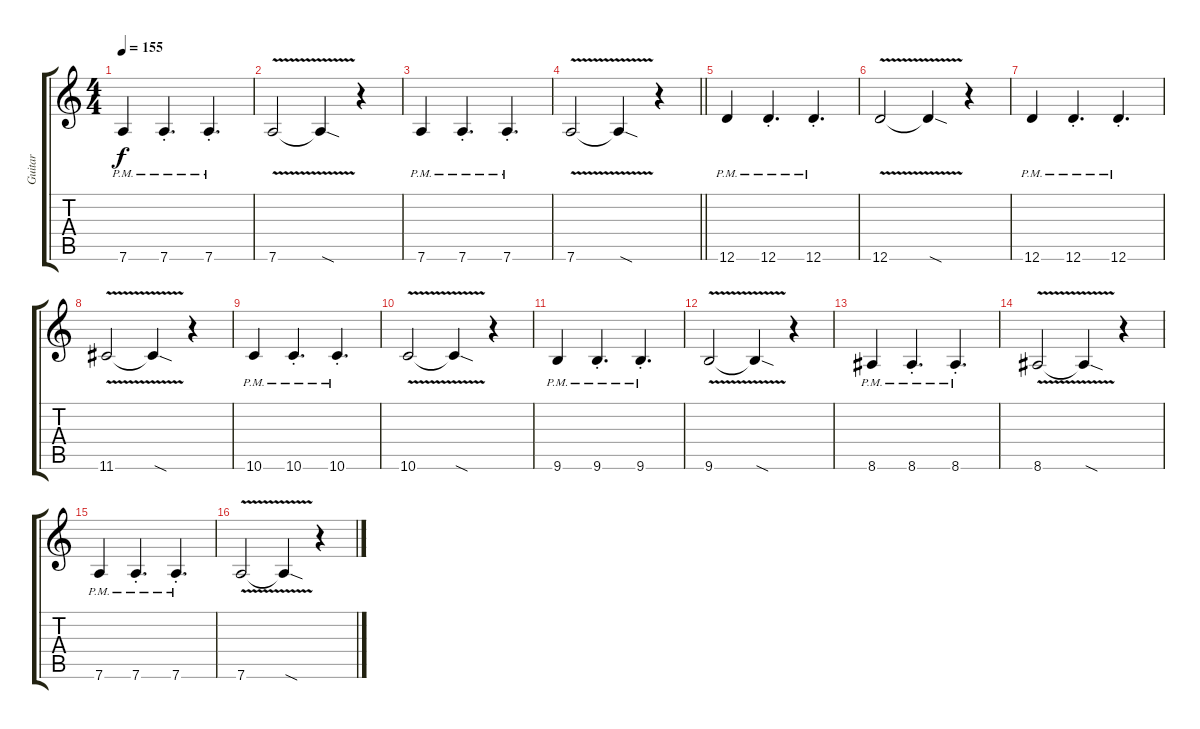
\track ("Guitar" "Guitar") {instrument distortionguitar}
\staff {score tabs}
\tuning (E4 B3 G3 D3 A2 D2) {hide}
\ts (4 4)
\tempo 155
\clef g2
\ks c
7.6{pm}.4{dy f} 7.6{pm st}.4{d} 7.6{pm st}.4{d} |
7.6{v}.2 7.6{sod t}.4 r.4 |
7.6{pm}.4 7.6{pm st}.4{d} 7.6{pm st}.4{d} |
\barLineRight lightlight
7.6{v}.2 7.6{sod t}.4 r.4 |
\section ("" "")
12.6{pm}.4 12.6{pm st}.4{d} 12.6{pm st}.4{d} |
12.6{v}.2 12.6{sod t}.4 r.4 |
12.6{pm}.4 12.6{pm st}.4{d} 12.6{pm st}.4{d} |
11.6{v}.2 11.6{sod t}.4 r.4 |
10.6{pm}.4 10.6{pm st}.4{d} 10.6{pm st}.4{d} |
10.6{v}.2 10.6{sod t}.4 r.4 |
9.6{pm}.4 9.6{pm st}.4{d} 9.6{pm st}.4{d} |
9.6{v}.2 9.6{sod t}.4 r.4 |
8.6{pm}.4 8.6{pm st}.4{d} 8.6{pm st}.4{d} |
8.6{v}.2 8.6{sod t}.4 r.4 |
7.6{pm}.4 7.6{pm st}.4{d} 7.6{pm st}.4{d} |
7.6{v}.2 7.6{sod t}.4 r.4
